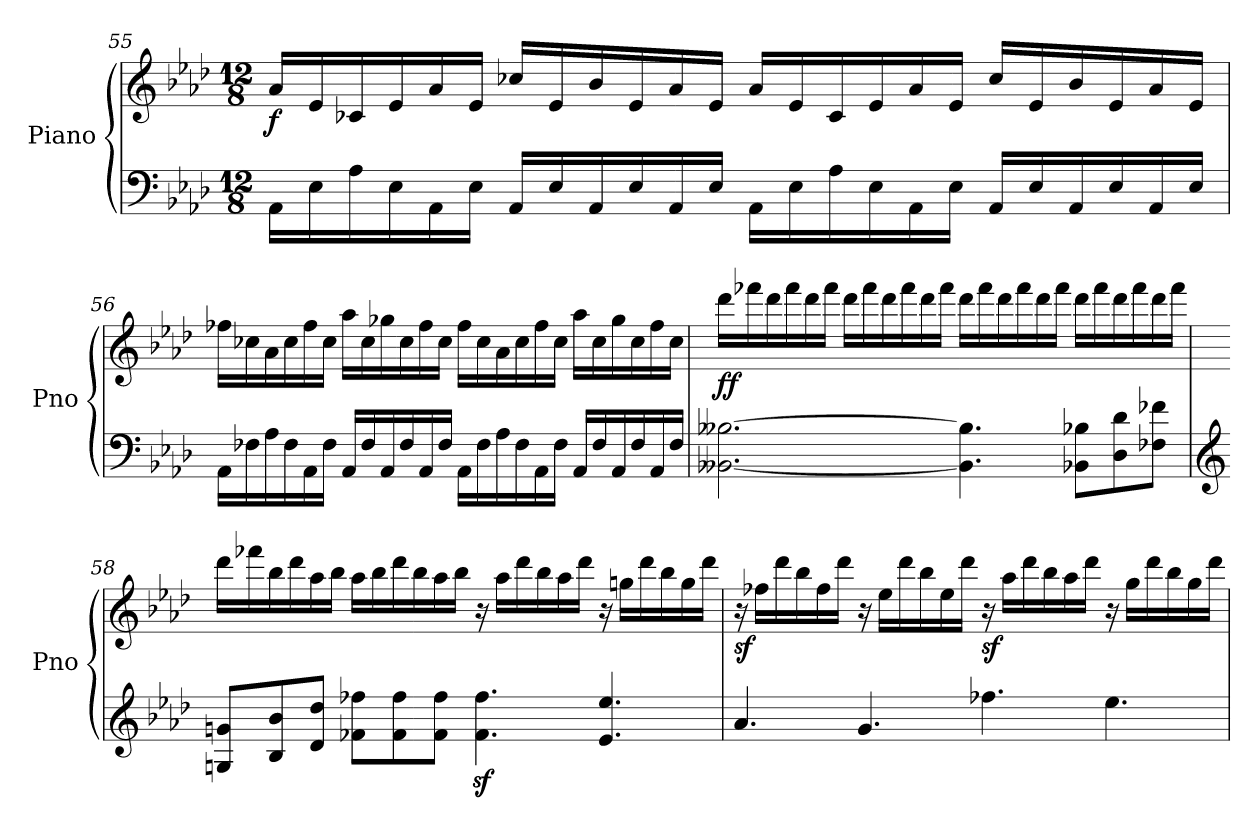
**kern	**kern	**dynam
*part1	*part1	*part1
*staff2	*staff1	*staff1/2
*I"Piano	*	*
*I'Pno	*	*
!!LO:LB:g=z
*clefF4	*clefG2	*
*k[b-e-a-d-]	*k[b-e-a-d-]	*
*M12/8	*M12/8	*
=55	=55	=55
!	!	!LO:DY:b
16AA-\LL	16a-/LL	f
16E-\	16e-/	.
16A-\	16c-X/	.
16E-\	16e-/	.
16AA-\	16a-/	.
16E-\JJ	16e-/JJ	.
16AA-/LL	16cc-X/LL	.
16E-/	16e-/	.
16AA-/	16b-/	.
16E-/	16e-/	.
16AA-/	16a-/	.
16E-/JJ	16e-/JJ	.
16AA-\LL	16a-/LL	.
16E-\	16e-/	.
16A-\	16c-/	.
16E-\	16e-/	.
16AA-\	16a-/	.
16E-\JJ	16e-/JJ	.
16AA-/LL	16cc-/LL	.
16E-/	16e-/	.
16AA-/	16b-/	.
16E-/	16e-/	.
16AA-/	16a-/	.
16E-/JJ	16e-/JJ	.
!!LO:LB:g=z
=56	=56	=56
16AA-\LL	16ff-X\LL	.
16F-X\	16cc-X\	.
16A-\	16a-\	.
16F-\	16cc-\	.
16AA-\	16ff-\	.
16F-\JJ	16cc-\JJ	.
16AA-/LL	16aa-\LL	.
16F-/	16cc-\	.
16AA-/	16gg-X\	.
16F-/	16cc-\	.
16AA-/	16ff-\	.
16F-/JJ	16cc-\JJ	.
16AA-\LL	16ff-\LL	.
16F-\	16cc-\	.
16A-\	16a-\	.
16F-\	16cc-\	.
16AA-\	16ff-\	.
16F-\JJ	16cc-\JJ	.
16AA-/LL	16aa-\LL	.
16F-/	16cc-\	.
16AA-/	16gg-\	.
16F-/	16cc-\	.
16AA-/	16ff-\	.
16F-/JJ	16cc-\JJ	.
!!LO:PB:g=z
=57	=57	=57
!	!	!LO:DY:b
[2.BB--X\ [2.B--X\	16ddd-\LL	ff
.	16fff-X\	.
.	16ddd-\	.
.	16fff-\	.
.	16ddd-\	.
.	16fff-\JJ	.
.	16ddd-\LL	.
.	16fff-\	.
.	16ddd-\	.
.	16fff-\	.
.	16ddd-\	.
.	16fff-\JJ	.
4.BB--\] 4.B--\]	16ddd-\LL	.
.	16fff-\	.
.	16ddd-\	.
.	16fff-\	.
.	16ddd-\	.
.	16fff-\JJ	.
8BB-X\ 8B-X\L	16ddd-\LL	.
.	16fff-\	.
8D-\ 8d-\	16ddd-\	.
.	16fff-\	.
8F-X\ 8f-X\J	16ddd-\	.
.	16fff-\JJ	.
!!LO:LB:g=z
=58	=58	=58
*clefG2	*	*
8Gn/ 8gn/L	16ddd-\LL	.
.	16fff-X\	.
8B-/ 8b-/	16bb-\	.
.	16ddd-\	.
8d-/ 8dd-/J	16aa-\	.
.	16bb-\JJ	.
8f-X\ 8ff-X\L	16aa-\LL	.
.	16bb-\	.
8f-\ 8ff-\	16ddd-\	.
.	16bb-\	.
8f-\ 8ff-\J	16aa-\	.
.	16bb-\JJ	.
4.f-\z< 4.ff-\z<	16r	.
.	16aa-\LL	.
.	16ddd-\	.
.	16bb-\	.
.	16aa-\	.
.	16ddd-\JJ	.
4.e-/ 4.ee-/	16r	.
.	16ggn\LL	.
.	16ddd-\	.
.	16bb-\	.
.	16gg\	.
.	16ddd-\JJ	.
!!LO:LB:g=z
=59	=59	=59
!	!	!LO:DY:b
4.a-/	16r	sf
.	16ff-X\LL	.
.	16ddd-\	.
.	16bb-\	.
.	16ff-\	.
.	16ddd-\JJ	.
4.g/	16r	.
.	16ee-\LL	.
.	16ddd-\	.
.	16bb-\	.
.	16ee-\	.
.	16ddd-\JJ	.
!	!	!LO:DY:b
4.ff-X\	16r	sf
.	16aa-\LL	.
.	16ddd-\	.
.	16bb-\	.
.	16aa-\	.
.	16ddd-\JJ	.
4.ee-\	16r	.
.	16gg\LL	.
.	16ddd-\	.
.	16bb-\	.
.	16gg\	.
.	16ddd-\JJ	.
=	=	=
*-	*-	*-
